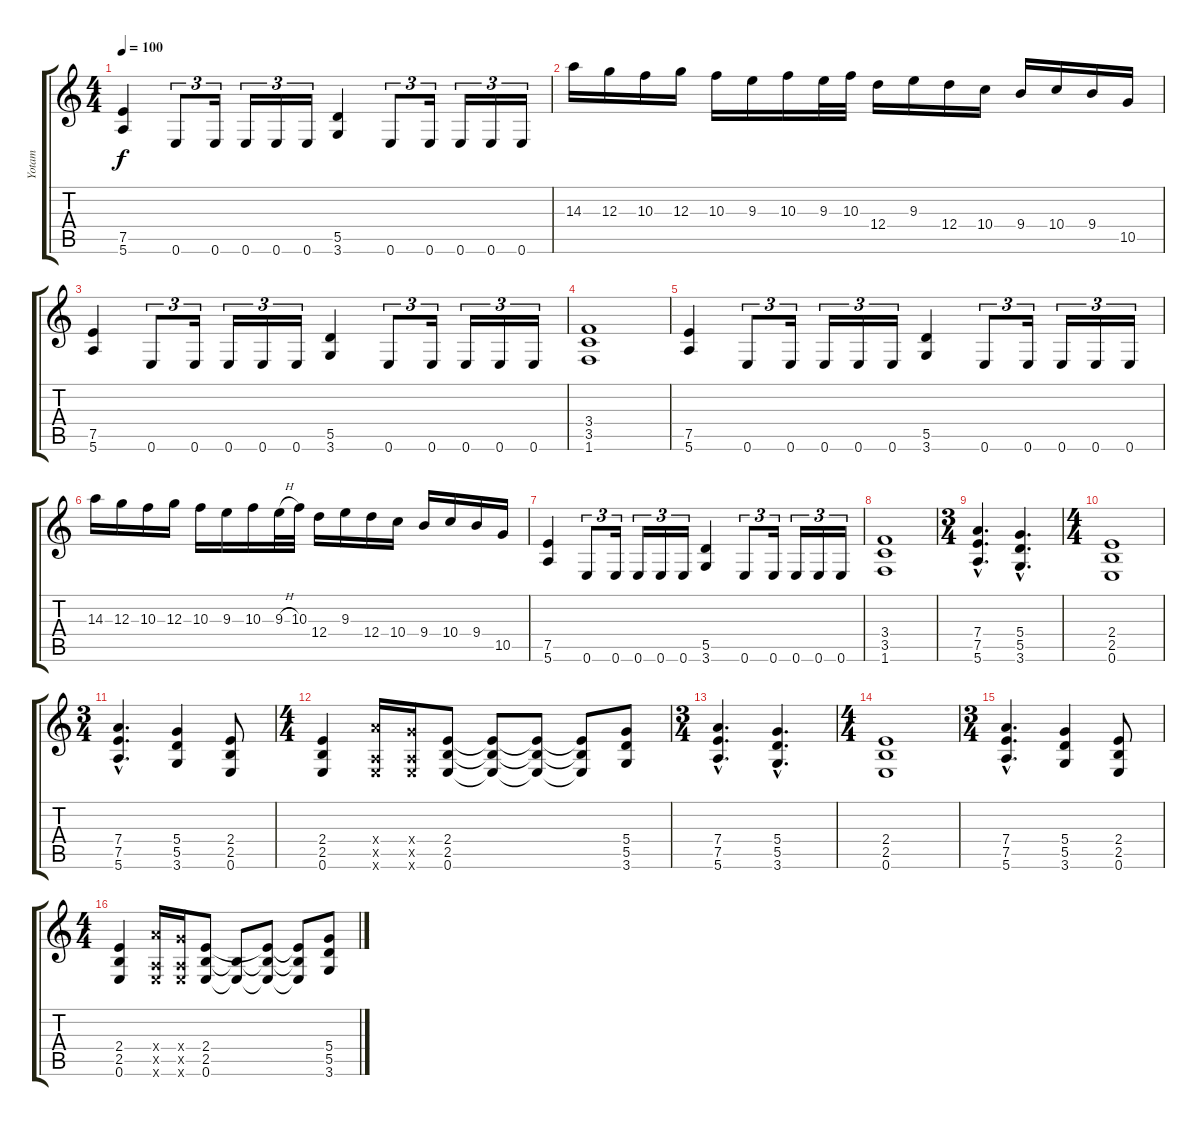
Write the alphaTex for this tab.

\track ("Yotam" "Yotam") {instrument distortionguitar}
\staff {score tabs}
\tuning (E4 B3 G3 D3 A2 E2) {hide}
\ts (4 4)
\tempo 100
\clef g2
\ks c
(7.5 5.6).4{dy f} 0.6.8{tu (3 2)} 0.6.16{tu (3 2)} 0.6.16{tu (3 2)} 0.6.16{tu (3 2)} 0.6.16{tu (3 2)} (5.5 3.6).4 0.6.8{tu (3 2)} 0.6.16{tu (3 2)} 0.6.16{tu (3 2)} 0.6.16{tu (3 2)} 0.6.16{tu (3 2)} |
14.3.16 12.3.16 10.3.16 12.3.16 10.3.16 9.3.16 10.3.16 9.3.32 10.3.32 12.4.16 9.3.16 12.4.16 10.4.16 9.4.16 10.4.16 9.4.16 10.5.16 |
(7.5 5.6).4 0.6.8{tu (3 2)} 0.6.16{tu (3 2)} 0.6.16{tu (3 2)} 0.6.16{tu (3 2)} 0.6.16{tu (3 2)} (5.5 3.6).4 0.6.8{tu (3 2)} 0.6.16{tu (3 2)} 0.6.16{tu (3 2)} 0.6.16{tu (3 2)} 0.6.16{tu (3 2)} |
(3.4 3.5 1.6).1 |
(7.5 5.6).4 0.6.8{tu (3 2)} 0.6.16{tu (3 2)} 0.6.16{tu (3 2)} 0.6.16{tu (3 2)} 0.6.16{tu (3 2)} (5.5 3.6).4 0.6.8{tu (3 2)} 0.6.16{tu (3 2)} 0.6.16{tu (3 2)} 0.6.16{tu (3 2)} 0.6.16{tu (3 2)} |
14.3.16 12.3.16 10.3.16 12.3.16 10.3.16 9.3.16 10.3.16 9.3{h}.32 10.3.32 12.4.16 9.3.16 12.4.16 10.4.16 9.4.16 10.4.16 9.4.16 10.5.16 |
(7.5 5.6).4 0.6.8{tu (3 2)} 0.6.16{tu (3 2)} 0.6.16{tu (3 2)} 0.6.16{tu (3 2)} 0.6.16{tu (3 2)} (5.5 3.6).4 0.6.8{tu (3 2)} 0.6.16{tu (3 2)} 0.6.16{tu (3 2)} 0.6.16{tu (3 2)} 0.6.16{tu (3 2)} |
(3.4 3.5 1.6).1 |
\ts (3 4)
(7.4{hac} 7.5{hac} 5.6{hac}).4{d} (5.4{hac} 5.5{hac} 3.6{hac}).4{d} |
\ts (4 4)
(2.4 2.5 0.6).1 |
\ts (3 4)
(7.4{hac} 7.5{hac} 5.6{hac}).4{d} (5.4 5.5 3.6).4 (2.4 2.5 0.6).8 |
\ts (4 4)
(2.4 2.5 0.6).4 (7.4{x} 0.5{x} 0.6{x}).16 (5.4{x} 0.5{x} 0.6{x}).16 (2.4 2.5 0.6).8 (2.4{t} 2.5{t} 0.6{t}).8 (2.4{t} 2.5{t} 0.6{t}).8 (2.4{t} 2.5{t} 0.6{t}).8 (5.4 5.5 3.6).8 |
\ts (3 4)
(7.4{hac} 7.5{hac} 5.6{hac}).4{d} (5.4{hac} 5.5{hac} 3.6{hac}).4{d} |
\ts (4 4)
(2.4 2.5 0.6).1 |
\ts (3 4)
(7.4{hac} 7.5{hac} 5.6{hac}).4{d} (5.4 5.5 3.6).4 (2.4 2.5 0.6).8 |
\ts (4 4)
(2.4 2.5 0.6).4 (7.4{x} 0.5{x} 0.6{x}).16 (5.4{x} 0.5{x} 0.6{x}).16 (2.4 2.5 0.6).8 (2.5{t} 0.6{t}).8 (2.4{t} 2.5{t} 0.6{t}).8 (2.4{t} 2.5{t} 0.6{t}).8 (5.4 5.5 3.6).8
